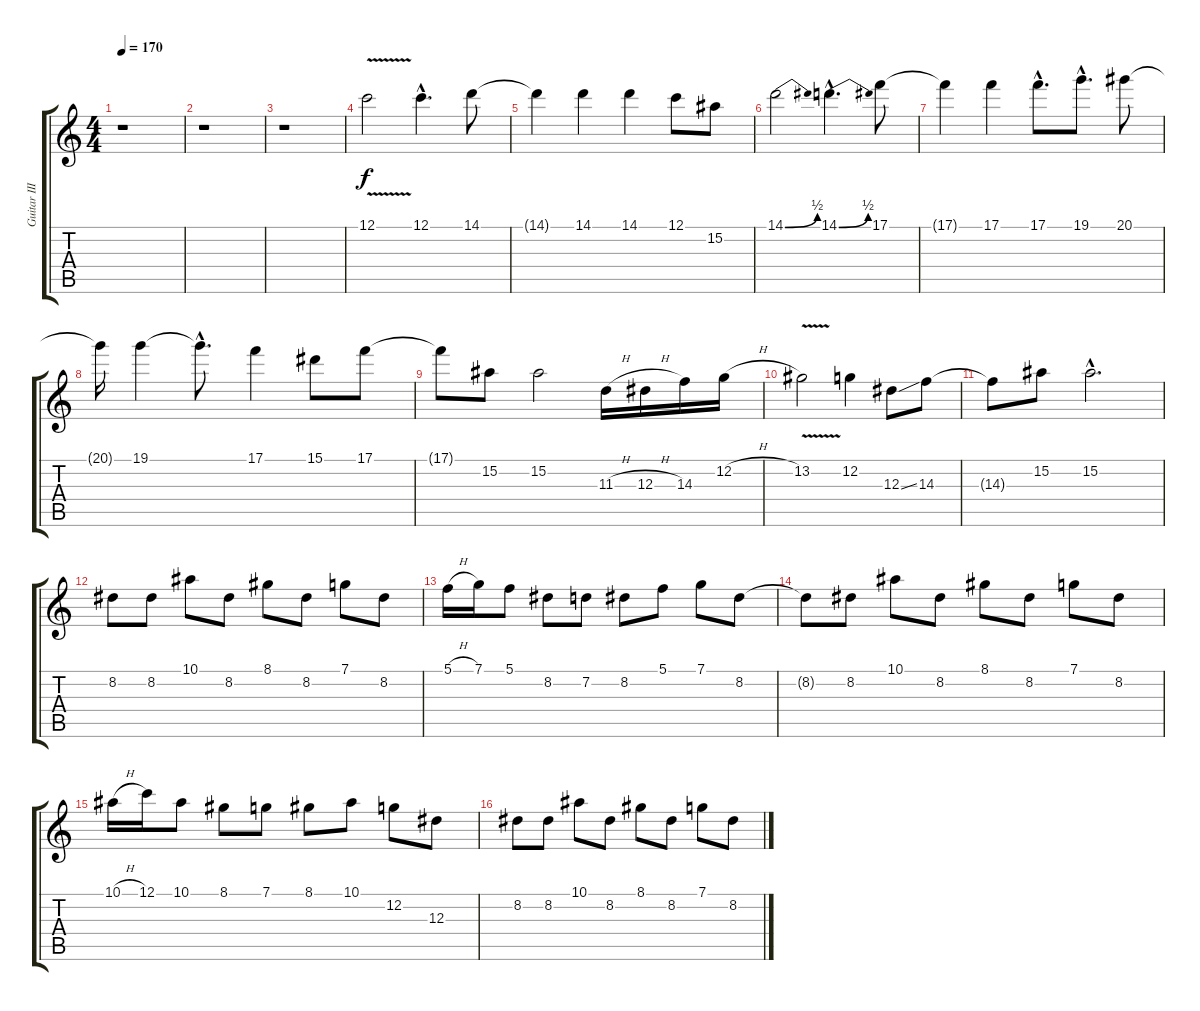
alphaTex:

\track ("Guitar III" "Guitar III") {instrument distortionguitar}
\staff {score tabs}
\tuning (C4 G3 Eb3 Bb2 F2 C2) {hide}
\ts (4 4)
\tempo 170
\clef g2
\ks c
r.1{dy f} |
r.1 |
r.1 |
12.1{v}.2{instrument distortionguitar} 12.1{hac}.4{d} 14.1.8 |
14.1{t}.4 14.1.4 14.1.4 12.1.8 15.2.8 |
14.1{be (bend 0 0 60 2)}.2 14.1{be (bend 0 0 60 2) hac}.4{d} 17.1.8 |
17.1{t}.4 17.1.4 17.1{hac}.8{d} 19.1{hac}.8{d} 20.1.8 |
20.1{t}.16 19.1.4 19.1{hac t}.8{d} 17.1.4 15.1.8 17.1.8 |
17.1{t}.8 15.2.8 15.2.2 11.3{h}.16 12.3{h}.16 14.3.16 12.2{h}.16 |
13.2{v}.2 12.2.4 12.3{ss}.8 14.3.8 |
14.3{t}.8 15.2.8 15.2{hac}.2{d} |
8.2.8 8.2.8 10.1.8 8.2.8 8.1.8 8.2.8 7.1.8 8.2.8 |
5.1{h}.16 7.1.16 5.1.8 8.2.8 7.2.8 8.2.8 5.1.8 7.1.8 8.2.8 |
8.2{t}.8 8.2.8 10.1.8 8.2.8 8.1.8 8.2.8 7.1.8 8.2.8 |
10.1{h}.16 12.1.16 10.1.8 8.1.8 7.1.8 8.1.8 10.1.8 12.2.8 12.3.8 |
8.2.8 8.2.8 10.1.8 8.2.8 8.1.8 8.2.8 7.1.8 8.2.8
